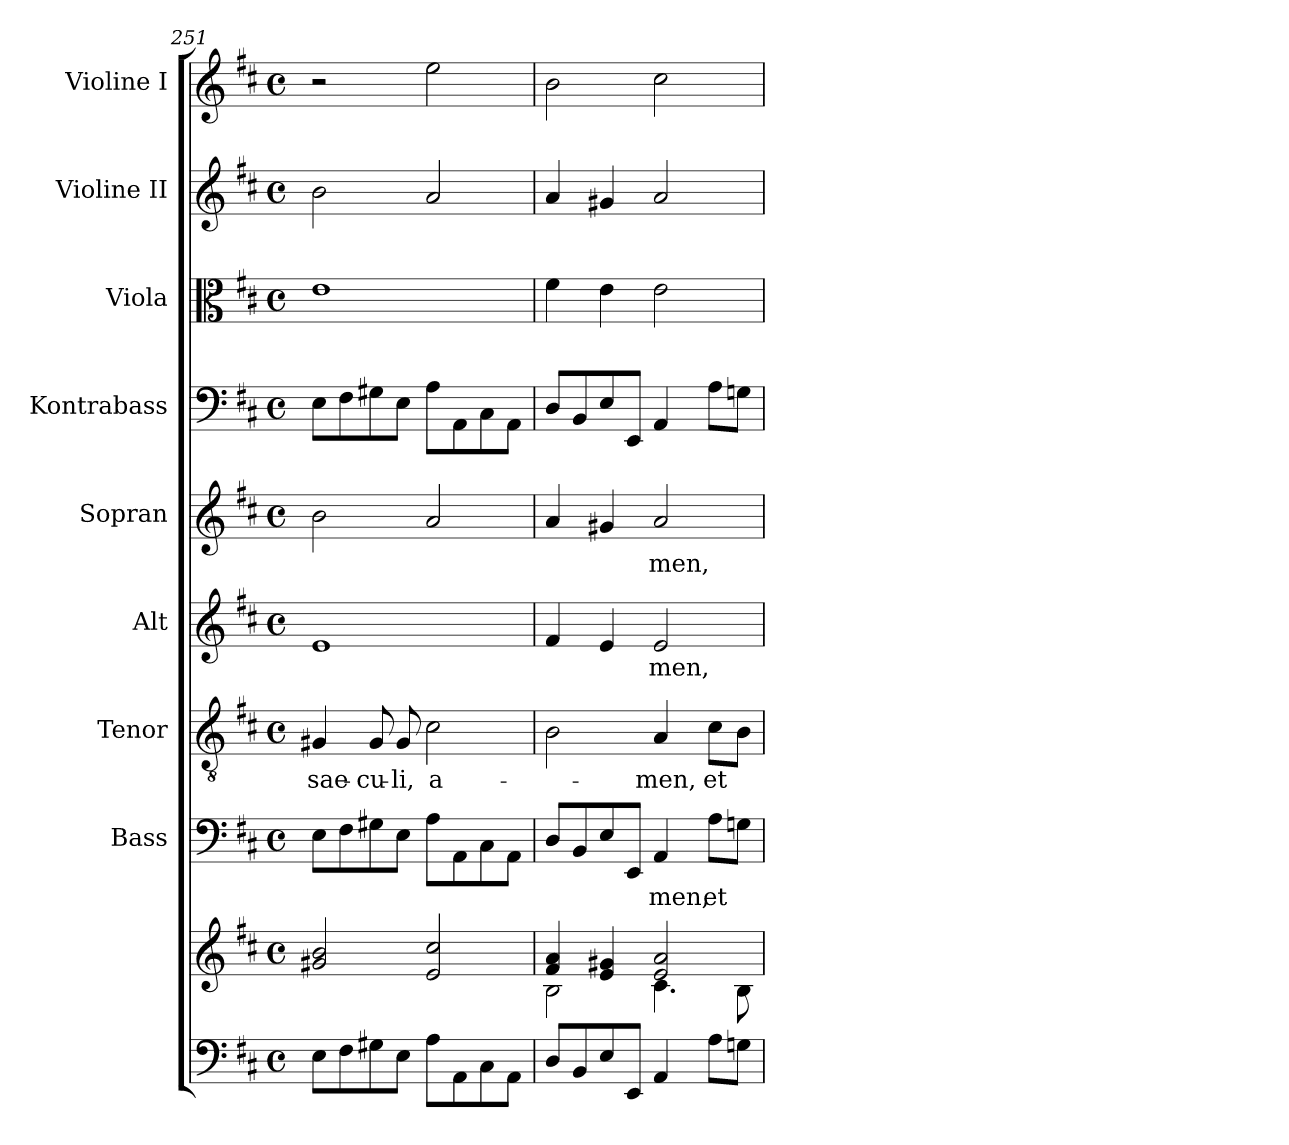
**kern	**kern	**kern	**text	**kern	**text	**kern	**text	**kern	**text	**kern	**kern	**kern	**kern
*part9	*part9	*part8	*part8	*part7	*part7	*part6	*part6	*part5	*part5	*part4	*part3	*part2	*part1
*staff10	*staff9	*staff8	*staff8	*staff7	*staff7	*staff6	*staff6	*staff5	*staff5	*staff4	*staff3	*staff2	*staff1
*	*	*I"Bass	*	*I"Tenor	*	*I"Alt	*	*I"Sopran	*	*I"Kontrabass	*I"Viola	*I"Violine II	*I"Violine I
*	*	*I'B.	*	*I'T.	*	*I'A.	*	*I'S.	*	*I'Kb.	*I'Vla.	*I'Vl. II	*I'Vl. I
*clefF4	*clefG2	*clefF4	*	*clefGv2	*	*clefG2	*	*clefG2	*	*clefF4	*clefC3	*clefG2	*clefG2
*	*	*	*	*	*	*	*	*	*	*ITrd7c12	*	*	*
*k[f#c#]	*k[f#c#]	*k[f#c#]	*	*k[f#c#]	*	*k[f#c#]	*	*k[f#c#]	*	*k[f#c#]	*k[f#c#]	*k[f#c#]	*k[f#c#]
*D:	*D:	*D:	*	*D:	*	*D:	*	*D:	*	*D:	*D:	*D:	*D:
*M4/4	*M4/4	*M4/4	*	*M4/4	*	*M4/4	*	*M4/4	*	*M4/4	*M4/4	*M4/4	*M4/4
*met(c)	*met(c)	*met(c)	*	*met(c)	*	*met(c)	*	*met(c)	*	*met(c)	*met(c)	*met(c)	*met(c)
=251	=251	=251	=251	=251	=251	=251	=251	=251	=251	=251	=251	=251	=251
!	!	!	!	!	!LO:LY:b	!	!	!	!	!	!	!	!
8E\L	2g#X/ 2b/	8E\L	.	4G#X/	sae-	1e	.	2b\	.	8EE\L	1e	2b\	2r
8F#\	.	8F#\	.	.	.	.	.	.	.	8FF#\	.	.	.
!	!	!	!	!	!LO:LY:b	!	!	!	!	!	!	!	!
8G#X\	.	8G#X\	.	8G#/	-cu-	.	.	.	.	8GG#X\	.	.	.
!	!	!	!	!	!LO:LY:b	!	!	!	!	!	!	!	!
8E\J	.	8E\J	.	8G#/	-li,	.	.	.	.	8EE\J	.	.	.
!	!	!	!	!	!LO:LY:b	!	!	!	!	!	!	!	!
8A\L	2e/ 2cc#/	8A\L	.	2c#\	a-	.	.	2a/	.	8AA\L	.	2a/	2ee\
8AA\	.	8AA\	.	.	.	.	.	.	.	8AAA\	.	.	.
8C#\	.	8C#\	.	.	.	.	.	.	.	8CC#\	.	.	.
8AA\J	.	8AA\J	.	.	.	.	.	.	.	8AAA\J	.	.	.
!!LO:PB:g=z
=252	=252	=252	=252	=252	=252	=252	=252	=252	=252	=252	=252	=252	=252
*	*^	*	*	*	*	*	*	*	*	*	*	*	*
8D/L	4f#/ 4a/	2B\	8D/L	.	2B\	.	4f#/	.	4a/	.	8DD/L	4f#\	4a/	2b\
8BB/	.	.	8BB/	.	.	.	.	.	.	.	8BBB/	.	.	.
8E/	4e/ 4g#X/	.	8E/	.	.	.	4e/	.	4g#X/	.	8EE/	4e\	4g#X/	.
8EE/J	.	.	8EE/J	.	.	.	.	.	.	.	8EEE/J	.	.	.
!	!	!	!	!LO:LY:b	!	!LO:LY:b	!	!LO:LY:b	!	!LO:LY:b	!	!	!	!
4AA/	2e/ 2a/	4.c#\	4AA/	-men,	4A/	-men,	2e/	-men,	2a/	-men,	4AAA/	2e\	2a/	2cc#\
!	!	!	!	!LO:LY:b	!	!LO:LY:b	!	!	!	!	!	!	!	!
8A\L	.	.	8A\L	et	8c#\L	et	.	.	.	.	8AA\L	.	.	.
8Gn\J	.	8B\	8Gn\J	.	8B\J	.	.	.	.	.	8GGn\J	.	.	.
*	*v	*v	*	*	*	*	*	*	*	*	*	*	*	*
=	=	=	=	=	=	=	=	=	=	=	=	=	=
*-	*-	*-	*-	*-	*-	*-	*-	*-	*-	*-	*-	*-	*-
